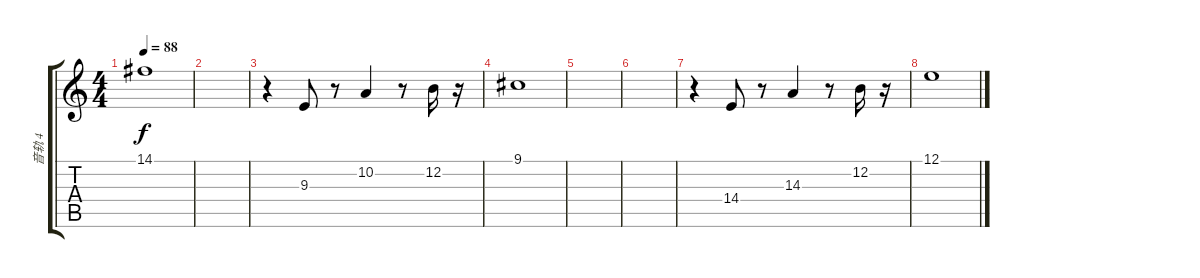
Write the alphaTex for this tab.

\track ("音轨 4" "音轨 4") {instrument tuba}
\staff {score tabs}
\tuning (E4 B3 G3 D3 A2 E2) {hide}
\ts (4 4)
\tempo 88
\clef g2
\ks c
14.1{t}.1{dy f} |
|
r.4 9.3.8{volume 12} r.8 10.2.4 r.8 12.2.16 r.16 |
9.1.1 |
|
|
r.4 14.4.8 r.8 14.3.4 r.8 12.2.16 r.16 |
12.1.1
